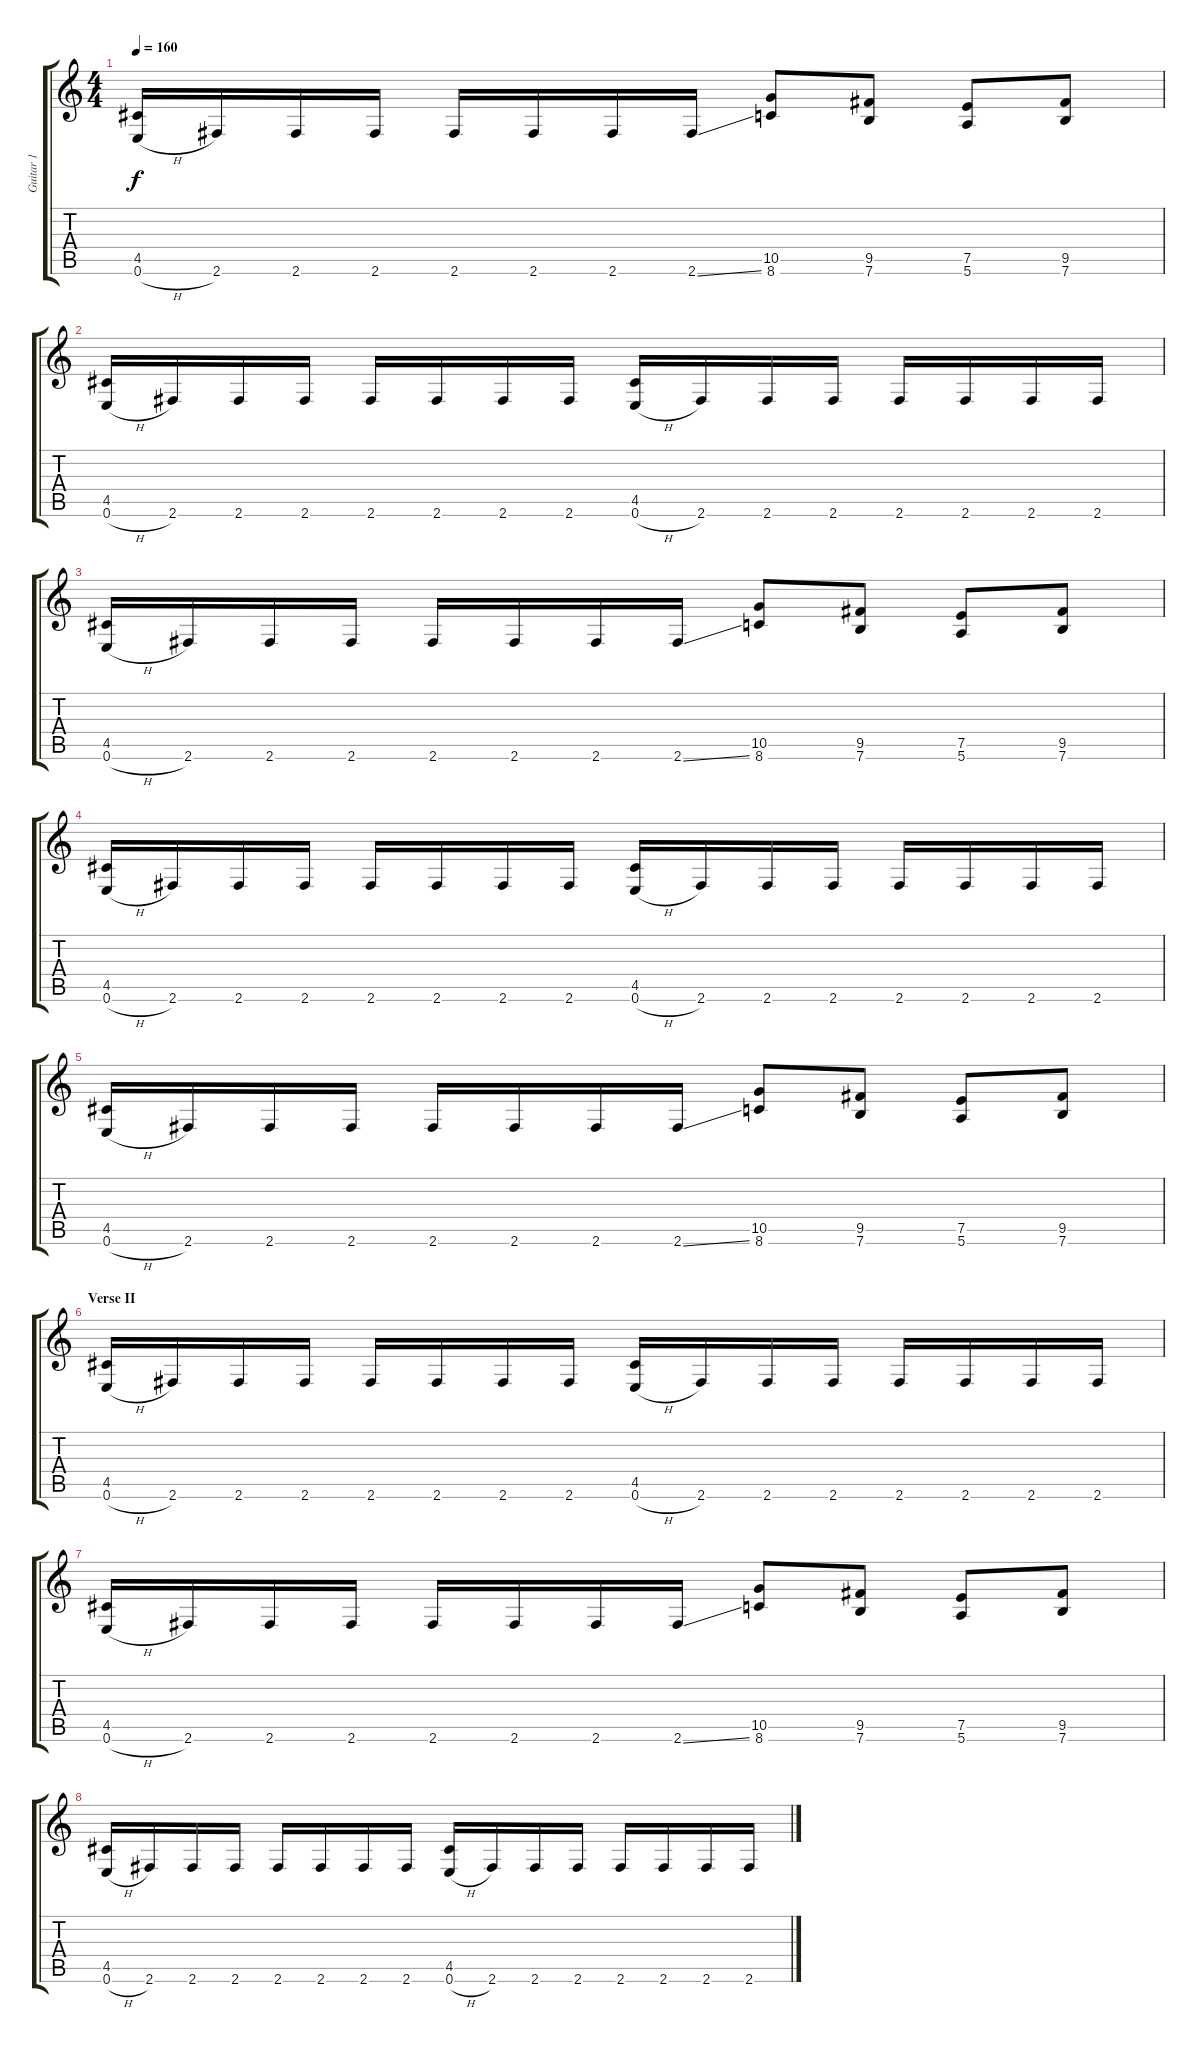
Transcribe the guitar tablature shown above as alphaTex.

\track ("Guitar 1" "Guitar 1") {instrument distortionguitar}
\staff {score tabs}
\tuning (E4 B3 G3 D3 A2 E2) {hide}
\ts (4 4)
\tempo 160
\clef g2
\ks c
(4.5 0.6{h}).16{dy f} 2.6.16 2.6.16 2.6.16 2.6.16 2.6.16 2.6.16 2.6{ss}.16 (10.5 8.6).8 (9.5 7.6).8 (7.5 5.6).8 (9.5 7.6).8 |
(4.5 0.6{h}).16 2.6.16 2.6.16 2.6.16 2.6.16 2.6.16 2.6.16 2.6.16 (4.5 0.6{h}).16 2.6.16 2.6.16 2.6.16 2.6.16 2.6.16 2.6.16 2.6.16 |
(4.5 0.6{h}).16 2.6.16 2.6.16 2.6.16 2.6.16 2.6.16 2.6.16 2.6{ss}.16 (10.5 8.6).8 (9.5 7.6).8 (7.5 5.6).8 (9.5 7.6).8 |
(4.5 0.6{h}).16 2.6.16 2.6.16 2.6.16 2.6.16 2.6.16 2.6.16 2.6.16 (4.5 0.6{h}).16 2.6.16 2.6.16 2.6.16 2.6.16 2.6.16 2.6.16 2.6.16 |
(4.5 0.6{h}).16 2.6.16 2.6.16 2.6.16 2.6.16 2.6.16 2.6.16 2.6{ss}.16 (10.5 8.6).8 (9.5 7.6).8 (7.5 5.6).8 (9.5 7.6).8 |
\section ("" "Verse II")
(4.5 0.6{h}).16 2.6.16 2.6.16 2.6.16 2.6.16 2.6.16 2.6.16 2.6.16 (4.5 0.6{h}).16 2.6.16 2.6.16 2.6.16 2.6.16 2.6.16 2.6.16 2.6.16 |
(4.5 0.6{h}).16 2.6.16 2.6.16 2.6.16 2.6.16 2.6.16 2.6.16 2.6{ss}.16 (10.5 8.6).8 (9.5 7.6).8 (7.5 5.6).8 (9.5 7.6).8 |
(4.5 0.6{h}).16 2.6.16 2.6.16 2.6.16 2.6.16 2.6.16 2.6.16 2.6.16 (4.5 0.6{h}).16 2.6.16 2.6.16 2.6.16 2.6.16 2.6.16 2.6.16 2.6.16
